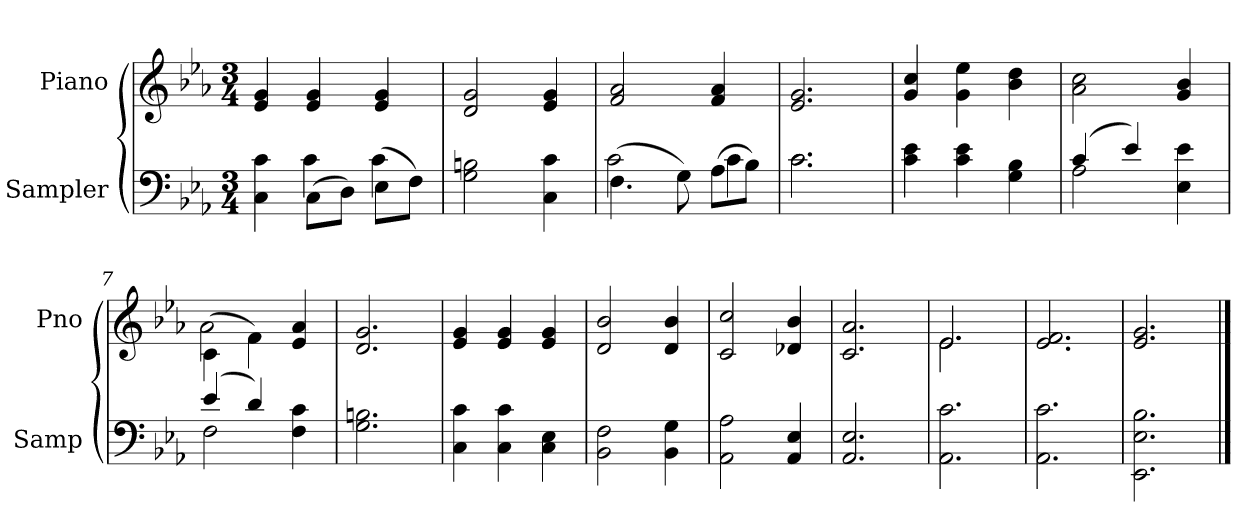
**kern	**kern
*part2	*part1
*staff2	*staff1
*I"Sampler	*I"Piano
*I'Samp	*I'Pno
*clefF4	*clefG2
*k[b-e-a-]	*k[b-e-a-]
*E-:	*E-:
*M3/4	*M3/4
=1	=1
*^	*
4C 4c	4ryy	4e- 4g
(8C\L	4c	4e- 4g
8D\J)	.	.
(8E-\L	4c	4e- 4g
8F\J)	.	.
*v	*v	*
=2	=2
2G 2Bn	2d 2g
4C 4c	4e- 4g
=3	=3
*^	*
(4.F\	2c	2f 2a-
8G\)	.	.
(8A-\L	4c	4f 4a-
8B-\J)	.	.
=4	=4	=4
2.c\	2.c	2.e- 2.g
*v	*v	*
=5	=5
4c 4e-	4g 4cc
4c 4e-	4g 4ee-
4G 4B-	4b- 4dd
=6	=6
*^	*
(4c/	2A-	2a- 2cc
4e-/)	.	.
4E- 4e-	4ryy	4g 4b-
=7	=7	=7
*	*	*^
(4e-/	2F	(4c\	2a-
4d/)	.	4f\)	.
4F 4c	4ryy	4e- 4a-	4ryy
*v	*v	*	*
*	*v	*v
=8	=8
2.G 2.Bn	2.d 2.g
=9	=9
4C 4c	4e- 4g
4C 4c	4e- 4g
4C 4E-	4e- 4g
=10	=10
2BB- 2F	2d 2b-
4BB- 4G	4d 4b-
=11	=11
2AA- 2A-	2c 2cc
4AA- 4E-	4d-X 4b-
=12	=12
2.AA- 2.E-	2.c 2.a-
=13	=13
*	*^
2.AA- 2.c	2.e-/	2.e-
*	*v	*v
=14	=14
2.AA- 2.c	2.e- 2.f
=15	=15
2.EE-\ 2.E-\ 2.B-\	2.e- 2.g
==	==
*-	*-
